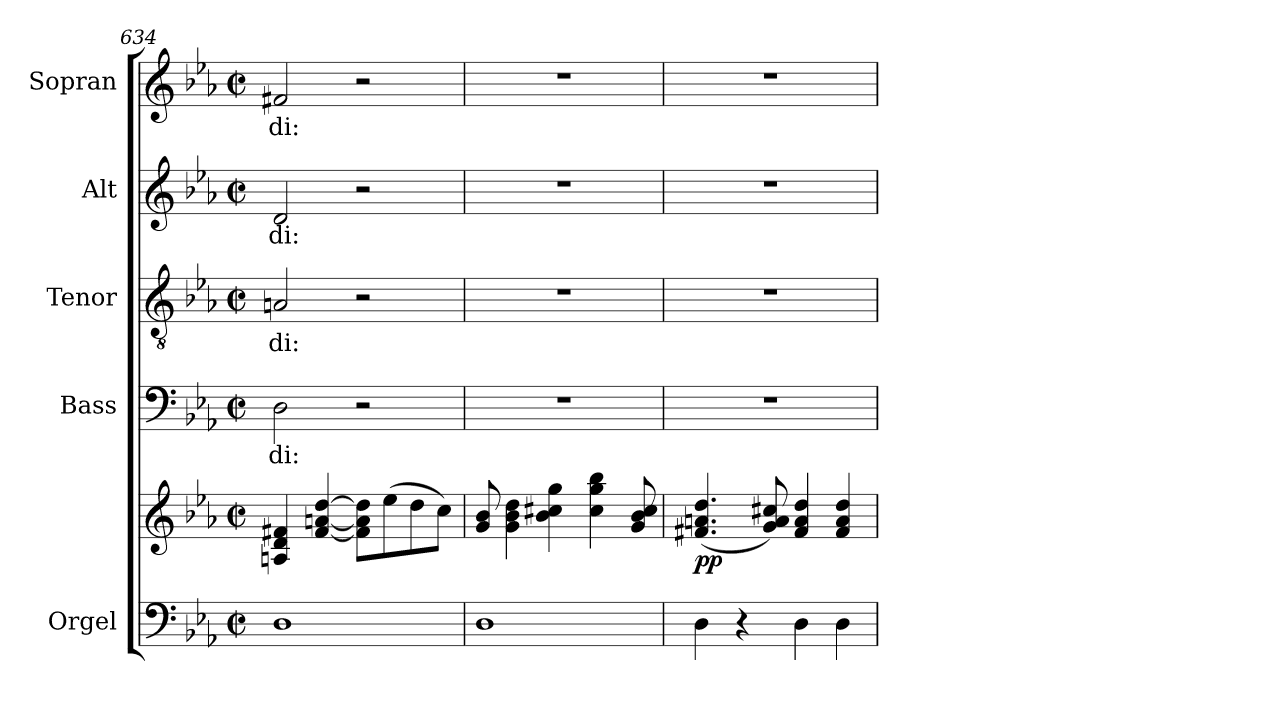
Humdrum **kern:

**kern	**kern	**dynam	**kern	**text	**kern	**text	**kern	**text	**kern	**text
*part5	*part5	*part5	*part4	*part4	*part3	*part3	*part2	*part2	*part1	*part1
*staff6	*staff5	*staff5/6	*staff4	*staff4	*staff3	*staff3	*staff2	*staff2	*staff1	*staff1
*I"Orgel	*	*	*I"Bass	*	*I"Tenor	*	*I"Alt	*	*I"Sopran	*
*I'Org.	*	*	*I'B.	*	*I'T.	*	*I'A.	*	*I'S.	*
*clefF4	*clefG2	*	*clefF4	*	*clefGv2	*	*clefG2	*	*clefG2	*
*k[b-e-a-]	*k[b-e-a-]	*	*k[b-e-a-]	*	*k[b-e-a-]	*	*k[b-e-a-]	*	*k[b-e-a-]	*
*E-:	*E-:	*	*E-:	*	*E-:	*	*E-:	*	*E-:	*
*M2/2	*M2/2	*	*M2/2	*	*M2/2	*	*M2/2	*	*M2/2	*
*met(c|)	*met(c|)	*	*met(c|)	*	*met(c|)	*	*met(c|)	*	*met(c|)	*
=634	=634	=634	=634	=634	=634	=634	=634	=634	=634	=634
!	!	!	!	!LO:LY:b	!	!LO:LY:b	!	!LO:LY:b	!	!LO:LY:b
1D	4An/ 4d/ 4f#X/	.	2D\	-di:	2An/	-di:	2d/	-di:	2f#X/	-di:
.	[4f#/ [4an/ [4dd/	.	.	.	.	.	.	.	.	.
.	8f#\] 8a\] 8dd\]L	.	2r	.	2r	.	2r	.	2r	.
.	(>8ee-\	.	.	.	.	.	.	.	.	.
.	8dd\	.	.	.	.	.	.	.	.	.
.	8cc\J)	.	.	.	.	.	.	.	.	.
!!LO:PB:g=z
=635	=635	=635	=635	=635	=635	=635	=635	=635	=635	=635
1D	8g/ 8b-/	.	1r	.	1r	.	1r	.	1r	.
.	4g\ 4b-\ 4dd\	.	.	.	.	.	.	.	.	.
.	4b-\ 4cc#X\ 4gg\	.	.	.	.	.	.	.	.	.
.	4cc#\ 4gg\ 4bb-\	.	.	.	.	.	.	.	.	.
.	8g/ 8b-/ 8cc#/	.	.	.	.	.	.	.	.	.
=636	=636	=636	=636	=636	=636	=636	=636	=636	=636	=636
!	!	!LO:DY:b	!	!	!	!	!	!	!	!
4D\	(<4.f#X/ 4.an/ 4.dd/	pp	1r	.	1r	.	1r	.	1r	.
4r	.	.	.	.	.	.	.	.	.	.
.	8g/ 8a/ 8cc#X/)	.	.	.	.	.	.	.	.	.
4D\	4f#/ 4a/ 4dd/	.	.	.	.	.	.	.	.	.
4D\	4f#/ 4a/ 4dd/	.	.	.	.	.	.	.	.	.
=	=	=	=	=	=	=	=	=	=	=
*-	*-	*-	*-	*-	*-	*-	*-	*-	*-	*-
